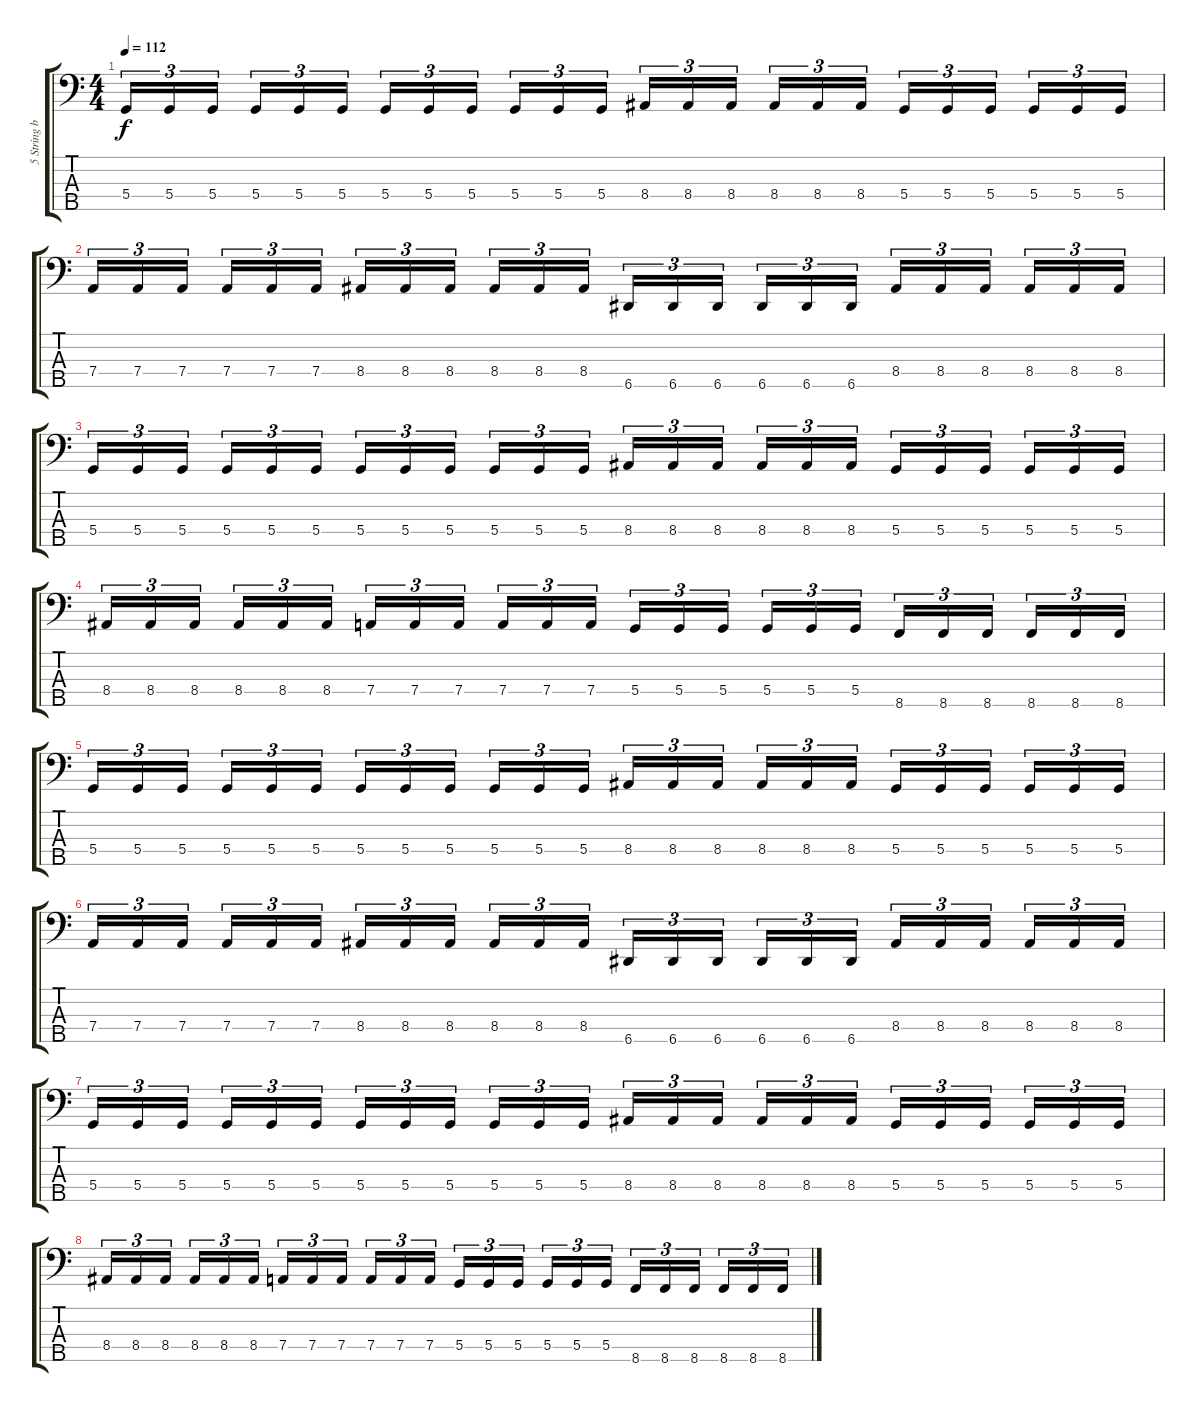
\track ("5 String bass" "5 String b") {instrument electricbasspick}
\staff {score tabs}
\tuning (F2 C2 G1 D1 A0) {hide}
\ts (4 4)
\tempo 112
\clef f4
\ks c
5.4.16{tu (3 2) dy f} 5.4.16{tu (3 2)} 5.4.16{tu (3 2)} 5.4.16{tu (3 2)} 5.4.16{tu (3 2)} 5.4.16{tu (3 2)} 5.4.16{tu (3 2)} 5.4.16{tu (3 2)} 5.4.16{tu (3 2)} 5.4.16{tu (3 2)} 5.4.16{tu (3 2)} 5.4.16{tu (3 2)} 8.4.16{tu (3 2)} 8.4.16{tu (3 2)} 8.4.16{tu (3 2)} 8.4.16{tu (3 2)} 8.4.16{tu (3 2)} 8.4.16{tu (3 2)} 5.4.16{tu (3 2)} 5.4.16{tu (3 2)} 5.4.16{tu (3 2)} 5.4.16{tu (3 2)} 5.4.16{tu (3 2)} 5.4.16{tu (3 2)} |
7.4.16{tu (3 2)} 7.4.16{tu (3 2)} 7.4.16{tu (3 2)} 7.4.16{tu (3 2)} 7.4.16{tu (3 2)} 7.4.16{tu (3 2)} 8.4.16{tu (3 2)} 8.4.16{tu (3 2)} 8.4.16{tu (3 2)} 8.4.16{tu (3 2)} 8.4.16{tu (3 2)} 8.4.16{tu (3 2)} 6.5.16{tu (3 2)} 6.5.16{tu (3 2)} 6.5.16{tu (3 2)} 6.5.16{tu (3 2)} 6.5.16{tu (3 2)} 6.5.16{tu (3 2)} 8.4.16{tu (3 2)} 8.4.16{tu (3 2)} 8.4.16{tu (3 2)} 8.4.16{tu (3 2)} 8.4.16{tu (3 2)} 8.4.16{tu (3 2)} |
5.4.16{tu (3 2)} 5.4.16{tu (3 2)} 5.4.16{tu (3 2)} 5.4.16{tu (3 2)} 5.4.16{tu (3 2)} 5.4.16{tu (3 2)} 5.4.16{tu (3 2)} 5.4.16{tu (3 2)} 5.4.16{tu (3 2)} 5.4.16{tu (3 2)} 5.4.16{tu (3 2)} 5.4.16{tu (3 2)} 8.4.16{tu (3 2)} 8.4.16{tu (3 2)} 8.4.16{tu (3 2)} 8.4.16{tu (3 2)} 8.4.16{tu (3 2)} 8.4.16{tu (3 2)} 5.4.16{tu (3 2)} 5.4.16{tu (3 2)} 5.4.16{tu (3 2)} 5.4.16{tu (3 2)} 5.4.16{tu (3 2)} 5.4.16{tu (3 2)} |
8.4.16{tu (3 2)} 8.4.16{tu (3 2)} 8.4.16{tu (3 2)} 8.4.16{tu (3 2)} 8.4.16{tu (3 2)} 8.4.16{tu (3 2)} 7.4.16{tu (3 2)} 7.4.16{tu (3 2)} 7.4.16{tu (3 2)} 7.4.16{tu (3 2)} 7.4.16{tu (3 2)} 7.4.16{tu (3 2)} 5.4.16{tu (3 2)} 5.4.16{tu (3 2)} 5.4.16{tu (3 2)} 5.4.16{tu (3 2)} 5.4.16{tu (3 2)} 5.4.16{tu (3 2)} 8.5.16{tu (3 2)} 8.5.16{tu (3 2)} 8.5.16{tu (3 2)} 8.5.16{tu (3 2)} 8.5.16{tu (3 2)} 8.5.16{tu (3 2)} |
5.4.16{tu (3 2)} 5.4.16{tu (3 2)} 5.4.16{tu (3 2)} 5.4.16{tu (3 2)} 5.4.16{tu (3 2)} 5.4.16{tu (3 2)} 5.4.16{tu (3 2)} 5.4.16{tu (3 2)} 5.4.16{tu (3 2)} 5.4.16{tu (3 2)} 5.4.16{tu (3 2)} 5.4.16{tu (3 2)} 8.4.16{tu (3 2)} 8.4.16{tu (3 2)} 8.4.16{tu (3 2)} 8.4.16{tu (3 2)} 8.4.16{tu (3 2)} 8.4.16{tu (3 2)} 5.4.16{tu (3 2)} 5.4.16{tu (3 2)} 5.4.16{tu (3 2)} 5.4.16{tu (3 2)} 5.4.16{tu (3 2)} 5.4.16{tu (3 2)} |
7.4.16{tu (3 2)} 7.4.16{tu (3 2)} 7.4.16{tu (3 2)} 7.4.16{tu (3 2)} 7.4.16{tu (3 2)} 7.4.16{tu (3 2)} 8.4.16{tu (3 2)} 8.4.16{tu (3 2)} 8.4.16{tu (3 2)} 8.4.16{tu (3 2)} 8.4.16{tu (3 2)} 8.4.16{tu (3 2)} 6.5.16{tu (3 2)} 6.5.16{tu (3 2)} 6.5.16{tu (3 2)} 6.5.16{tu (3 2)} 6.5.16{tu (3 2)} 6.5.16{tu (3 2)} 8.4.16{tu (3 2)} 8.4.16{tu (3 2)} 8.4.16{tu (3 2)} 8.4.16{tu (3 2)} 8.4.16{tu (3 2)} 8.4.16{tu (3 2)} |
5.4.16{tu (3 2)} 5.4.16{tu (3 2)} 5.4.16{tu (3 2)} 5.4.16{tu (3 2)} 5.4.16{tu (3 2)} 5.4.16{tu (3 2)} 5.4.16{tu (3 2)} 5.4.16{tu (3 2)} 5.4.16{tu (3 2)} 5.4.16{tu (3 2)} 5.4.16{tu (3 2)} 5.4.16{tu (3 2)} 8.4.16{tu (3 2)} 8.4.16{tu (3 2)} 8.4.16{tu (3 2)} 8.4.16{tu (3 2)} 8.4.16{tu (3 2)} 8.4.16{tu (3 2)} 5.4.16{tu (3 2)} 5.4.16{tu (3 2)} 5.4.16{tu (3 2)} 5.4.16{tu (3 2)} 5.4.16{tu (3 2)} 5.4.16{tu (3 2)} |
8.4.16{tu (3 2)} 8.4.16{tu (3 2)} 8.4.16{tu (3 2)} 8.4.16{tu (3 2)} 8.4.16{tu (3 2)} 8.4.16{tu (3 2)} 7.4.16{tu (3 2)} 7.4.16{tu (3 2)} 7.4.16{tu (3 2)} 7.4.16{tu (3 2)} 7.4.16{tu (3 2)} 7.4.16{tu (3 2)} 5.4.16{tu (3 2)} 5.4.16{tu (3 2)} 5.4.16{tu (3 2)} 5.4.16{tu (3 2)} 5.4.16{tu (3 2)} 5.4.16{tu (3 2)} 8.5.16{tu (3 2)} 8.5.16{tu (3 2)} 8.5.16{tu (3 2)} 8.5.16{tu (3 2)} 8.5.16{tu (3 2)} 8.5.16{tu (3 2)}
